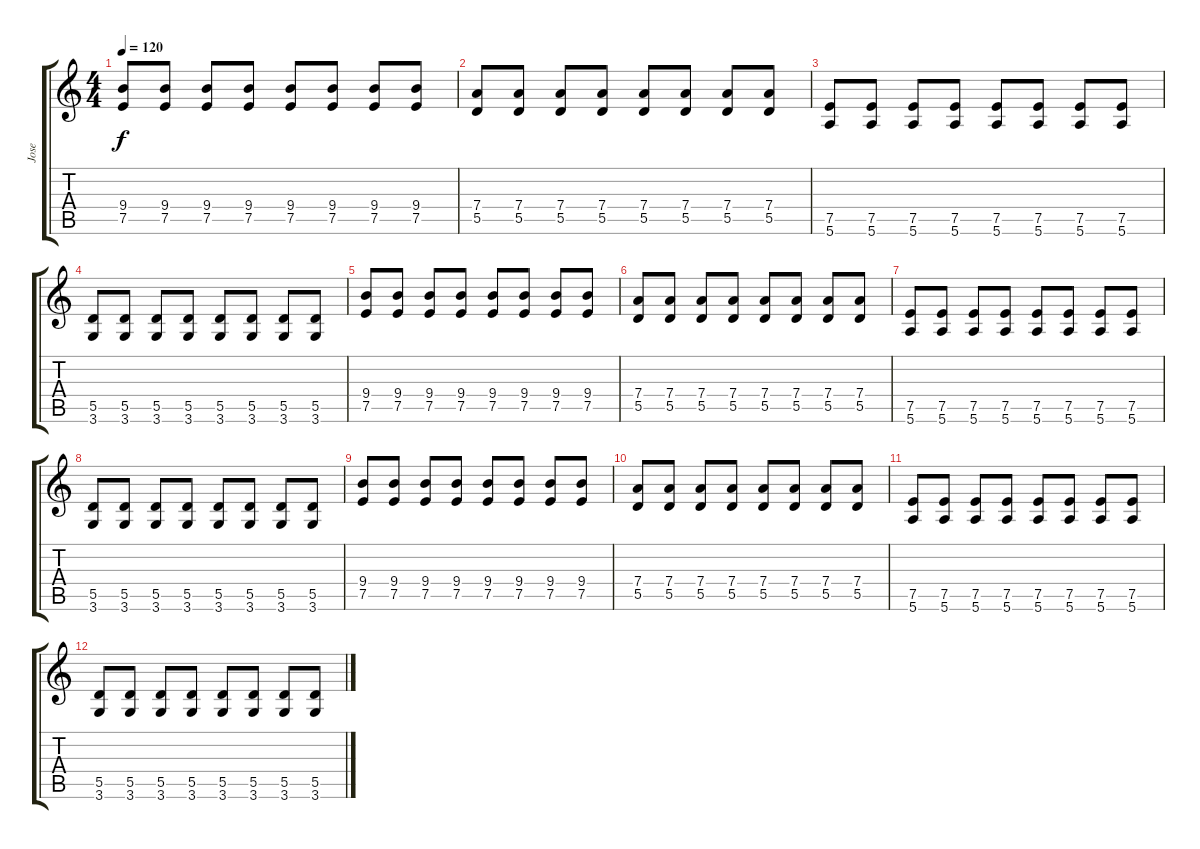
\track ("Jose" "Jose") {instrument acousticguitarnylon}
\staff {score tabs}
\tuning (E4 B3 G3 D3 A2 E2) {hide}
\ts (4 4)
\tempo 120
\clef g2
\ks c
(9.4 7.5).8{dy f} (9.4 7.5).8 (9.4 7.5).8 (9.4 7.5).8 (9.4 7.5).8 (9.4 7.5).8 (9.4 7.5).8 (9.4 7.5).8 |
(7.4 5.5).8 (7.4 5.5).8 (7.4 5.5).8 (7.4 5.5).8 (7.4 5.5).8 (7.4 5.5).8 (7.4 5.5).8 (7.4 5.5).8 |
(7.5 5.6).8 (7.5 5.6).8 (7.5 5.6).8 (7.5 5.6).8 (7.5 5.6).8 (7.5 5.6).8 (7.5 5.6).8 (7.5 5.6).8 |
(5.5 3.6).8 (5.5 3.6).8 (5.5 3.6).8 (5.5 3.6).8 (5.5 3.6).8 (5.5 3.6).8 (5.5 3.6).8 (5.5 3.6).8 |
(9.4 7.5).8 (9.4 7.5).8 (9.4 7.5).8 (9.4 7.5).8 (9.4 7.5).8 (9.4 7.5).8 (9.4 7.5).8 (9.4 7.5).8 |
(7.4 5.5).8 (7.4 5.5).8 (7.4 5.5).8 (7.4 5.5).8 (7.4 5.5).8 (7.4 5.5).8 (7.4 5.5).8 (7.4 5.5).8 |
(7.5 5.6).8 (7.5 5.6).8 (7.5 5.6).8 (7.5 5.6).8 (7.5 5.6).8 (7.5 5.6).8 (7.5 5.6).8 (7.5 5.6).8 |
(5.5 3.6).8 (5.5 3.6).8 (5.5 3.6).8 (5.5 3.6).8 (5.5 3.6).8 (5.5 3.6).8 (5.5 3.6).8 (5.5 3.6).8 |
(9.4 7.5).8 (9.4 7.5).8 (9.4 7.5).8 (9.4 7.5).8 (9.4 7.5).8 (9.4 7.5).8 (9.4 7.5).8 (9.4 7.5).8 |
(7.4 5.5).8 (7.4 5.5).8 (7.4 5.5).8 (7.4 5.5).8 (7.4 5.5).8 (7.4 5.5).8 (7.4 5.5).8 (7.4 5.5).8 |
(7.5 5.6).8 (7.5 5.6).8 (7.5 5.6).8 (7.5 5.6).8 (7.5 5.6).8 (7.5 5.6).8 (7.5 5.6).8 (7.5 5.6).8 |
(5.5 3.6).8 (5.5 3.6).8 (5.5 3.6).8 (5.5 3.6).8 (5.5 3.6).8 (5.5 3.6).8 (5.5 3.6).8 (5.5 3.6).8
